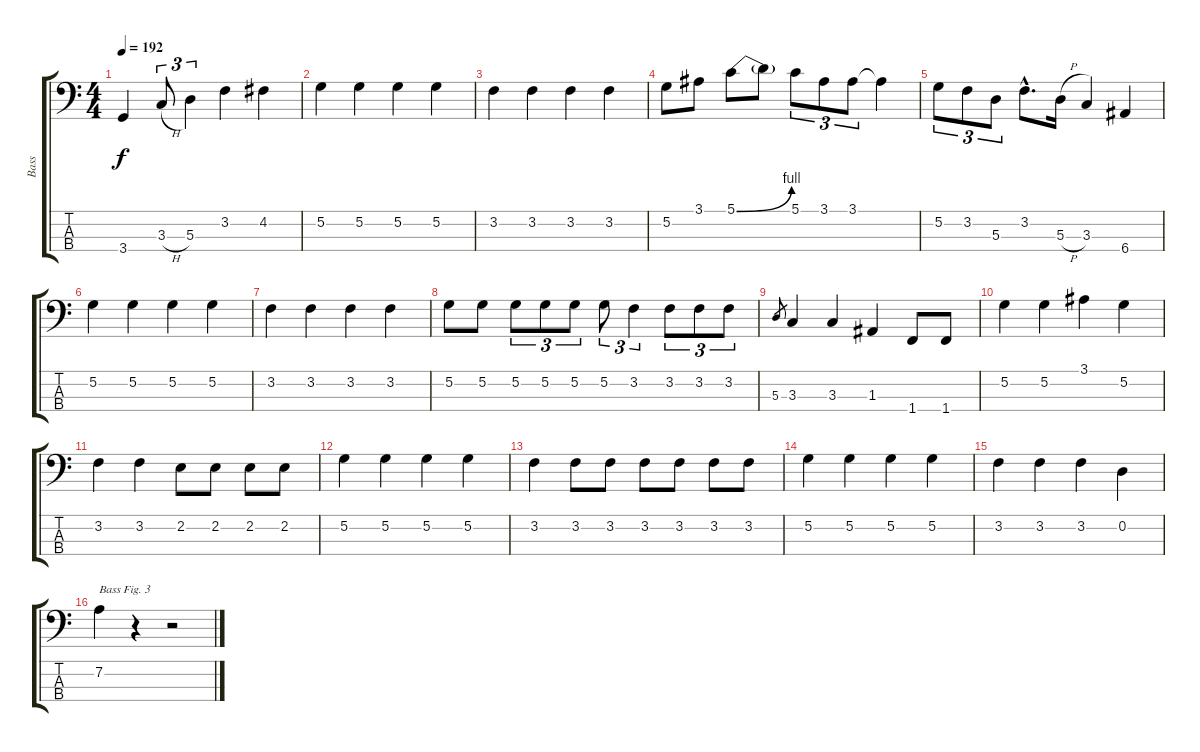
\track ("Bass" "Bass") {instrument electricbassfinger}
\staff {score tabs}
\tuning (G2 D2 A1 E1) {hide}
\ts (4 4)
\tempo 192
\clef f4
\ks c
3.4.4{dy f} 3.3{h}.8{tu (3 2)} 5.3.4{tu (3 2)} 3.2.4 4.2.4 |
5.2.4 5.2.4 5.2.4 5.2.4 |
3.2.4 3.2.4 3.2.4 3.2.4 |
5.2.8 3.1.8 5.1{be (bend 0 0 60 4)}.8 5.1{t}.8 5.1.8{tu (3 2)} 3.1.8{tu (3 2)} 3.1.8{tu (3 2)} 3.1{t}.4 |
5.2.8{tu (3 2)} 3.2.8{tu (3 2)} 5.3.8{tu (3 2)} 3.2{hac}.8{d} 5.3{h}.16 3.3.4 6.4.4 |
5.2.4 5.2.4 5.2.4 5.2.4 |
3.2.4 3.2.4 3.2.4 3.2.4 |
5.2.8 5.2.8 5.2.8{tu (3 2)} 5.2.8{tu (3 2)} 5.2.8{tu (3 2)} 5.2.8{tu (3 2)} 3.2.4{tu (3 2)} 3.2.8{tu (3 2)} 3.2.8{tu (3 2)} 3.2.8{tu (3 2)} |
5.3.8{gr} 3.3.4 3.3.4 1.3.4 1.4.8 1.4.8 |
5.2.4 5.2.4 3.1.4 5.2.4 |
3.2.4 3.2.4 2.2.8 2.2.8 2.2.8 2.2.8 |
5.2.4 5.2.4 5.2.4 5.2.4 |
3.2.4 3.2.8 3.2.8 3.2.8 3.2.8 3.2.8 3.2.8 |
5.2.4 5.2.4 5.2.4 5.2.4 |
3.2.4 3.2.4 3.2.4 0.2.4 |
7.2.4{txt "Bass Fig. 3"} r.4 r.2
